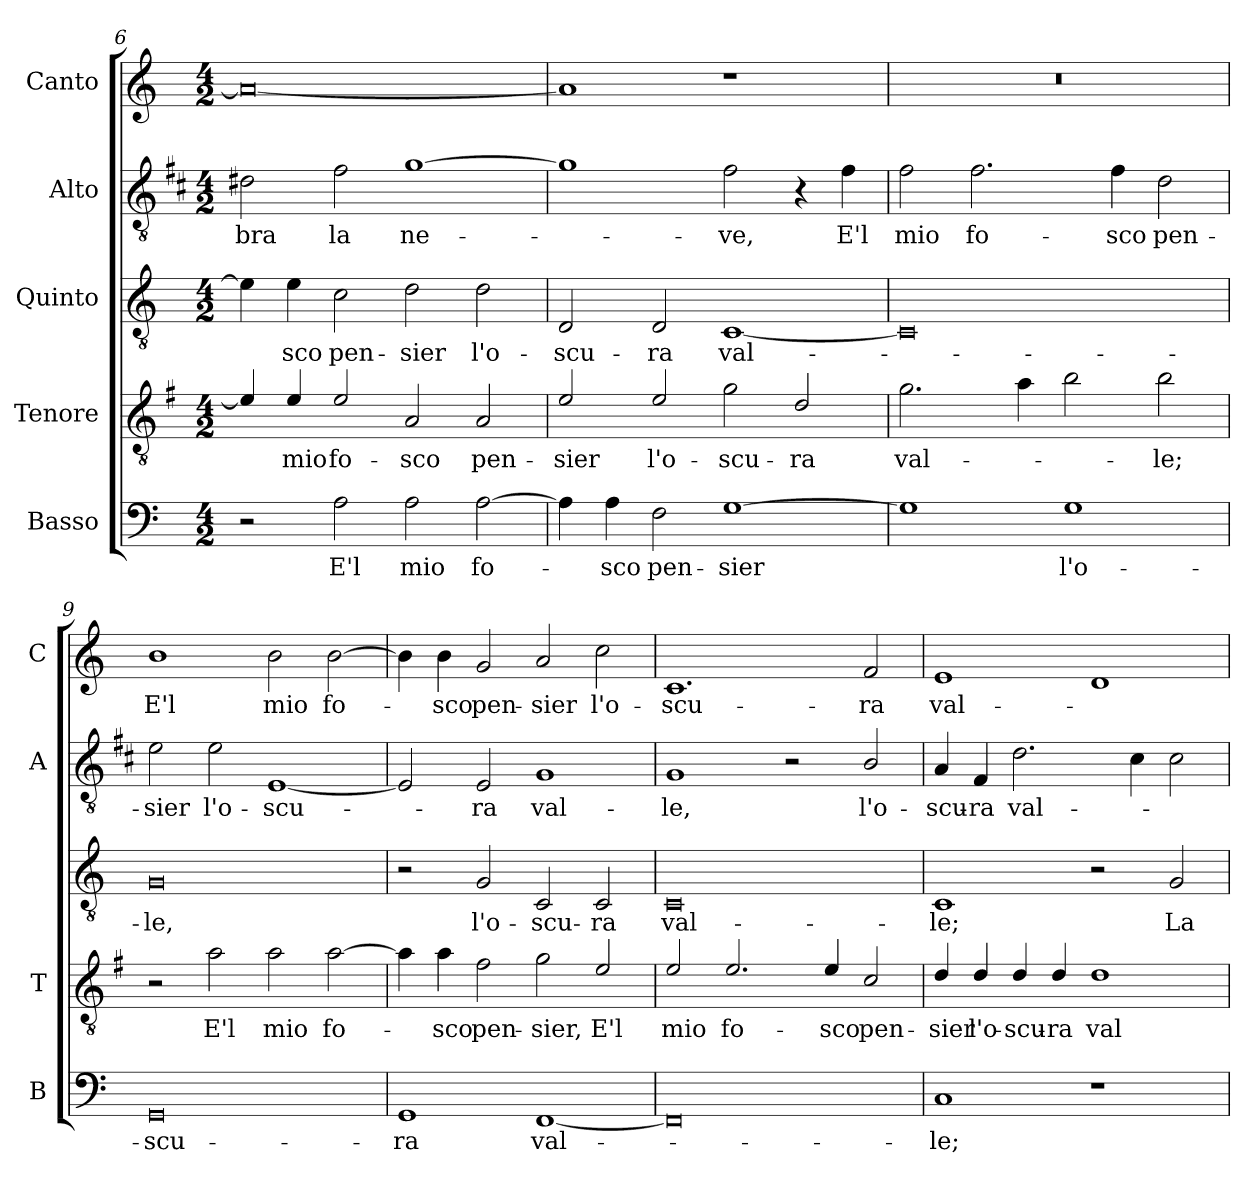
**kern	**text	**kern	**text	**kern	**text	**kern	**text	**kern	**text
*part5	*part5	*part4	*part4	*part3	*part3	*part2	*part2	*part1	*part1
*staff5	*staff5	*staff4	*staff4	*staff3	*staff3	*staff2	*staff2	*staff1	*staff1
*I"Basso	*	*I"Tenore	*	*I"Quinto	*	*I"Alto	*	*I"Canto	*
*I'B	*	*I'T	*	*	*	*I'A	*	*I'C	*
*clefF4	*	*clefGv2	*	*clefGv2	*	*clefGv2	*	*clefG2	*
*	*	*ITrd4c7	*	*	*	*ITrd1c2	*	*	*
*k[]	*	*k[]	*	*k[]	*	*k[]	*	*k[]	*
*C:	*	*C:	*	*C:	*	*C:	*	*C:	*
*M4/2	*	*M4/2	*	*M4/2	*	*M4/2	*	*M4/2	*
=6	=6	=6	=6	=6	=6	=6	=6	=6	=6
!	!	!	!	!	!	!	!LO:LY:b	!	!
2r	.	4A/]	.	4e\]	.	2c#X\	-bra	0a_	.
!	!	!	!LO:LY:b	!	!LO:LY:b	!	!	!	!
.	.	4A/	mio	4e\	-sco	.	.	.	.
!	!LO:LY:b	!	!LO:LY:b	!	!LO:LY:b	!	!LO:LY:b	!	!
2A\	E'l	2A/	fo-	2c\	pen-	2e\	la	.	.
!	!LO:LY:b	!	!LO:LY:b	!	!LO:LY:b	!	!LO:LY:b	!	!
2A\	mio	2D/	-sco	2d\	-sier	[1f	ne-	.	.
!	!LO:LY:b	!	!LO:LY:b	!	!LO:LY:b	!	!	!	!
[2A\	fo-	2D/	pen-	2d\	l'o-	.	.	.	.
=7	=7	=7	=7	=7	=7	=7	=7	=7	=7
!	!	!	!LO:LY:b	!	!LO:LY:b	!	!	!	!
4A\]	.	2A/	-sier	2D/	-scu-	1f]	.	1a]	.
!	!LO:LY:b	!	!	!	!	!	!	!	!
4A\	-sco	.	.	.	.	.	.	.	.
!	!LO:LY:b	!	!LO:LY:b	!	!LO:LY:b	!	!	!	!
2F\	pen-	2A/	l'o-	2D/	-ra	.	.	.	.
!	!LO:LY:b	!	!LO:LY:b	!	!LO:LY:b	!	!LO:LY:b	!	!
[1G	-sier	2c\	-scu-	[1C	val-	2e\	-ve,	1r	.
!	!	!	!LO:LY:b	!	!	!	!	!	!
.	.	2G/	-ra	.	.	4r	.	.	.
!	!	!	!	!	!	!	!LO:LY:b	!	!
.	.	.	.	.	.	4e\	E'l	.	.
=8	=8	=8	=8	=8	=8	=8	=8	=8	=8
!	!	!	!LO:LY:b	!	!	!	!LO:LY:b	!	!
1G]	.	2.c\	val-	0C]	.	2e\	mio	0r	.
!	!	!	!	!	!	!	!LO:LY:b	!	!
.	.	.	.	.	.	2.e\	fo-	.	.
.	.	4d\	.	.	.	.	.	.	.
!	!LO:LY:b	!	!	!	!	!	!	!	!
1G	l'o-	2e\	.	.	.	.	.	.	.
!	!	!	!	!	!	!	!LO:LY:b	!	!
.	.	.	.	.	.	4e\	-sco	.	.
!	!	!	!LO:LY:b	!	!	!	!LO:LY:b	!	!
.	.	2e\	-le;	.	.	2c\	pen-	.	.
=9	=9	=9	=9	=9	=9	=9	=9	=9	=9
!	!LO:LY:b	!	!	!	!LO:LY:b	!	!LO:LY:b	!	!LO:LY:b
0GG	-scu-	2r	.	0G	-le,	2d\	-sier	1b	E'l
!	!	!	!LO:LY:b	!	!	!	!LO:LY:b	!	!
.	.	2d\	E'l	.	.	2d\	l'o-	.	.
!	!	!	!LO:LY:b	!	!	!	!LO:LY:b	!	!LO:LY:b
.	.	2d\	mio	.	.	[1D	-scu-	2b\	mio
!	!	!	!LO:LY:b	!	!	!	!	!	!LO:LY:b
.	.	[2d\	fo-	.	.	.	.	[2b\	fo-
!!LO:LB:g=z
=10	=10	=10	=10	=10	=10	=10	=10	=10	=10
!	!LO:LY:b	!	!	!	!	!	!	!	!
1GG	-ra	4d\]	.	2r	.	2D/]	.	4b\]	.
!	!	!	!LO:LY:b	!	!	!	!	!	!LO:LY:b
.	.	4d\	-sco	.	.	.	.	4b\	-sco
!	!	!	!LO:LY:b	!	!LO:LY:b	!	!LO:LY:b	!	!LO:LY:b
.	.	2B\	pen-	2G/	l'o-	2D/	-ra	2g/	pen-
!	!LO:LY:b	!	!LO:LY:b	!	!LO:LY:b	!	!LO:LY:b	!	!LO:LY:b
[1FF	val-	2c\	-sier,	2C/	-scu-	1F	val-	2a/	-sier
!	!	!	!LO:LY:b	!	!LO:LY:b	!	!	!	!LO:LY:b
.	.	2A/	E'l	2C/	-ra	.	.	2cc\	l'o-
=11	=11	=11	=11	=11	=11	=11	=11	=11	=11
!	!	!	!LO:LY:b	!	!LO:LY:b	!	!LO:LY:b	!	!LO:LY:b
0FF]	.	2A/	mio	0C	val-	1F	-le,	1.c	-scu-
!	!	!	!LO:LY:b	!	!	!	!	!	!
.	.	2.A/	fo-	.	.	.	.	.	.
.	.	.	.	.	.	2r	.	.	.
!	!	!	!LO:LY:b	!	!	!	!	!	!
.	.	4A/	-sco	.	.	.	.	.	.
!	!	!	!LO:LY:b	!	!	!	!LO:LY:b	!	!LO:LY:b
.	.	2F/	pen-	.	.	2A/	l'o-	2f/	-ra
=12	=12	=12	=12	=12	=12	=12	=12	=12	=12
!	!LO:LY:b	!	!LO:LY:b	!	!LO:LY:b	!	!LO:LY:b	!	!LO:LY:b
1C	-le;	4G/	-sier	1C	-le;	4G/	-scu-	1e	val-
!	!	!	!LO:LY:b	!	!	!	!LO:LY:b	!	!
.	.	4G/	l'o-	.	.	4E/	-ra	.	.
!	!	!	!LO:LY:b	!	!	!	!LO:LY:b	!	!
.	.	4G/	-scu-	.	.	2.c\	val-	.	.
!	!	!	!LO:LY:b	!	!	!	!	!	!
.	.	4G/	-ra	.	.	.	.	.	.
!	!	!	!LO:LY:b	!	!	!	!	!	!
1r	.	1G	val-	2r	.	.	.	1d	.
.	.	.	.	.	.	4B\	.	.	.
!	!	!	!	!	!LO:LY:b	!	!	!	!
.	.	.	.	2G/	La	2B\	.	.	.
=	=	=	=	=	=	=	=	=	=
*-	*-	*-	*-	*-	*-	*-	*-	*-	*-
